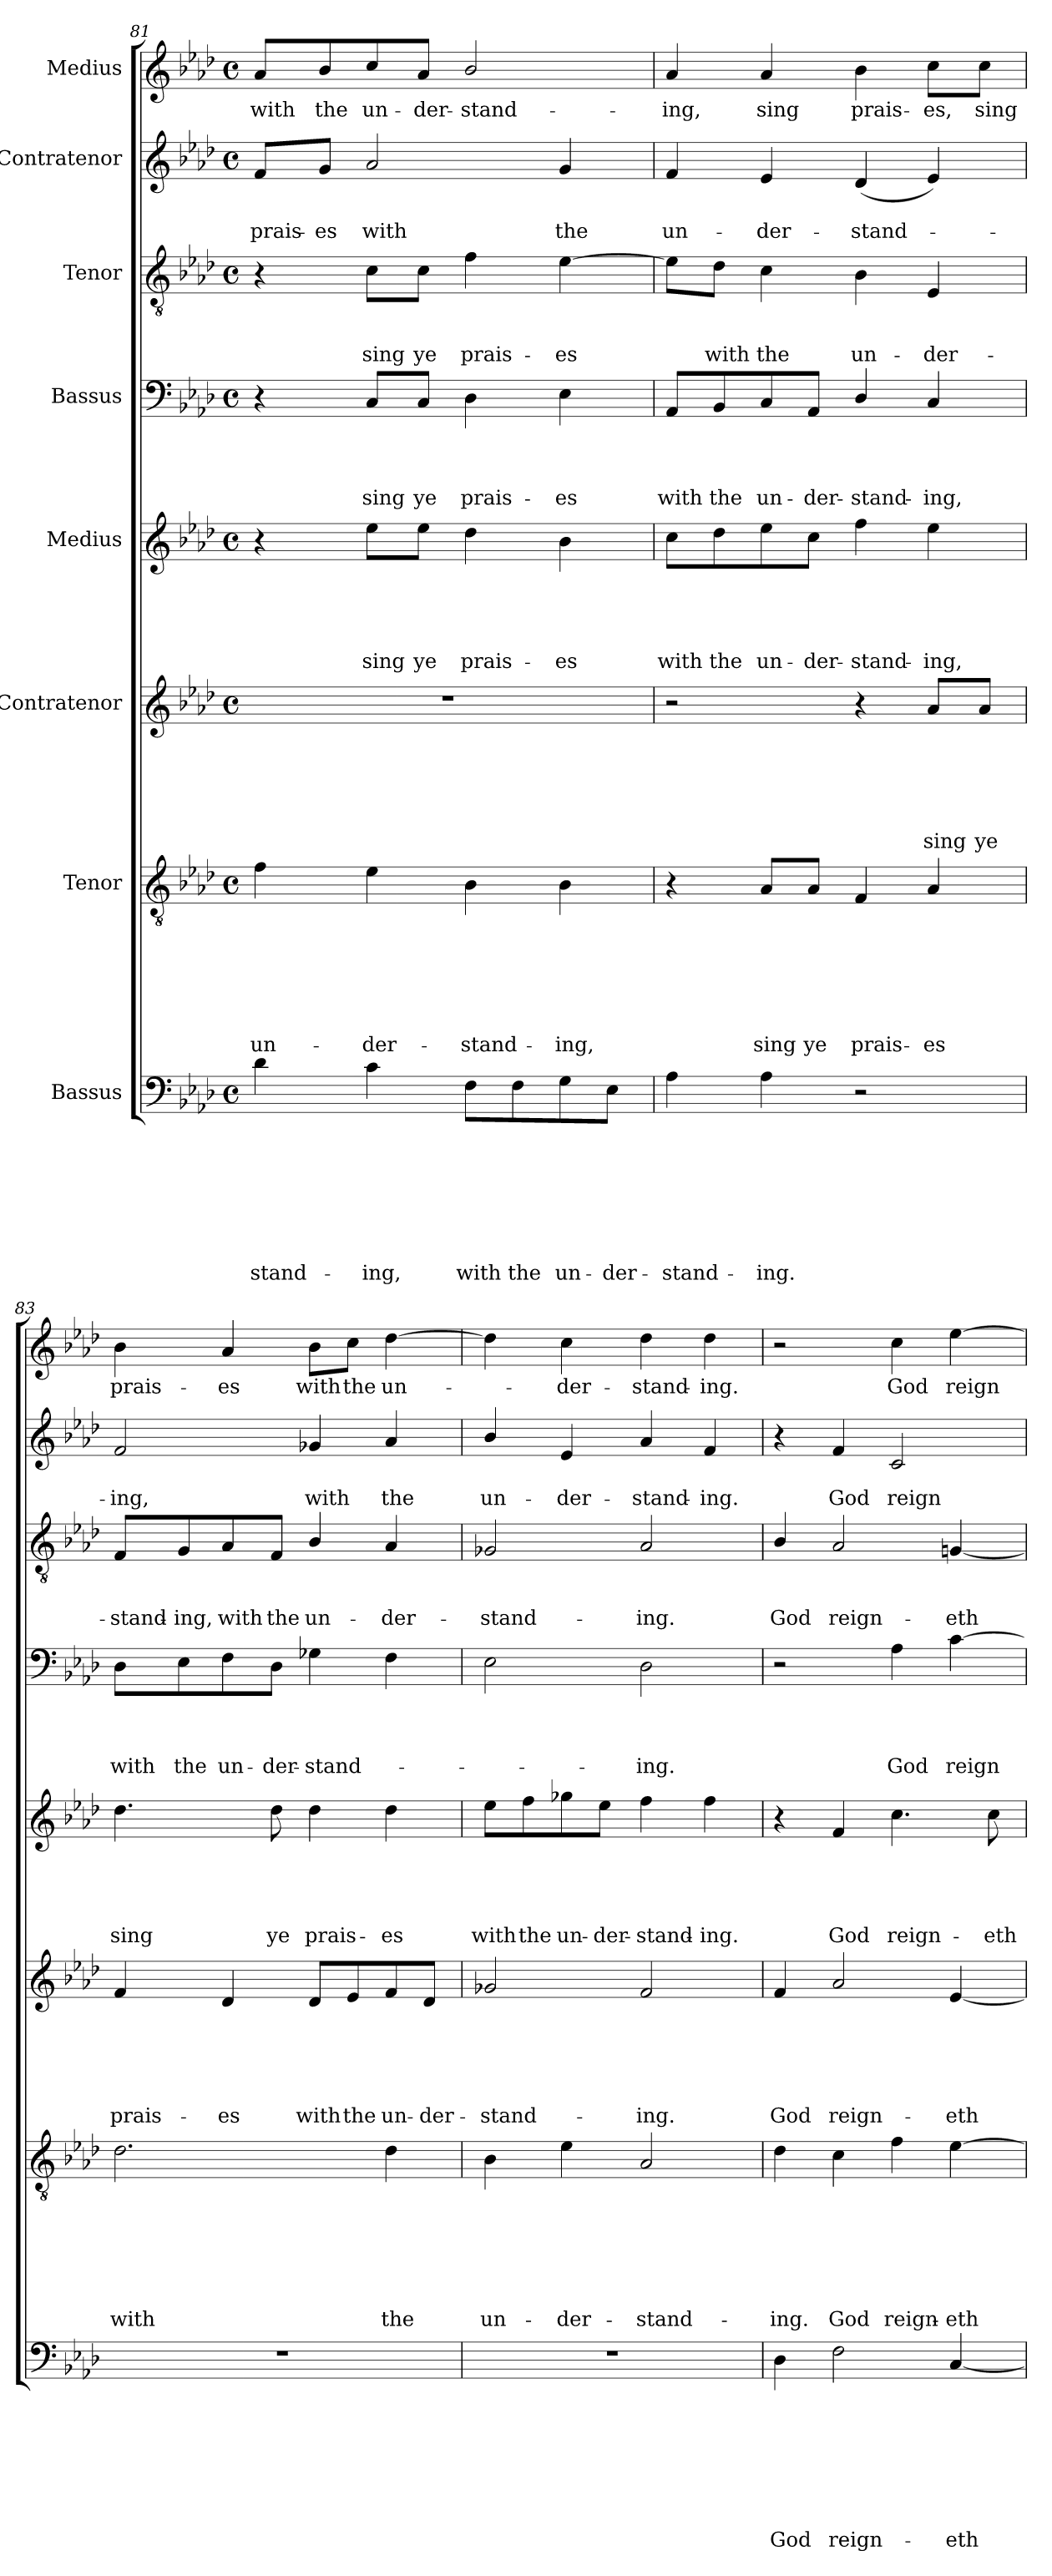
**kern	**text	**text	**text	**text	**text	**text	**text	**text	**kern	**text	**text	**text	**text	**text	**text	**text	**kern	**text	**text	**text	**text	**text	**text	**kern	**text	**text	**text	**text	**text	**kern	**text	**text	**text	**text	**kern	**text	**text	**text	**kern	**text	**text	**kern	**text
*part8	*part8	*part8	*part8	*part8	*part8	*part8	*part8	*part8	*part7	*part7	*part7	*part7	*part7	*part7	*part7	*part7	*part6	*part6	*part6	*part6	*part6	*part6	*part6	*part5	*part5	*part5	*part5	*part5	*part5	*part4	*part4	*part4	*part4	*part4	*part3	*part3	*part3	*part3	*part2	*part2	*part2	*part1	*part1
*staff8	*staff8	*staff8	*staff8	*staff8	*staff8	*staff8	*staff8	*staff8	*staff7	*staff7	*staff7	*staff7	*staff7	*staff7	*staff7	*staff7	*staff6	*staff6	*staff6	*staff6	*staff6	*staff6	*staff6	*staff5	*staff5	*staff5	*staff5	*staff5	*staff5	*staff4	*staff4	*staff4	*staff4	*staff4	*staff3	*staff3	*staff3	*staff3	*staff2	*staff2	*staff2	*staff1	*staff1
*I"Bassus	*	*	*	*	*	*	*	*	*I"Tenor	*	*	*	*	*	*	*	*I"Contratenor	*	*	*	*	*	*	*I"Medius	*	*	*	*	*	*I"Bassus	*	*	*	*	*I"Tenor	*	*	*	*I"Contratenor	*	*	*I"Medius	*
*clefF4	*	*	*	*	*	*	*	*	*clefGv2	*	*	*	*	*	*	*	*clefG2	*	*	*	*	*	*	*clefG2	*	*	*	*	*	*clefF4	*	*	*	*	*clefGv2	*	*	*	*clefG2	*	*	*clefG2	*
*k[b-e-a-d-]	*	*	*	*	*	*	*	*	*k[b-e-a-d-]	*	*	*	*	*	*	*	*k[b-e-a-d-]	*	*	*	*	*	*	*k[b-e-a-d-]	*	*	*	*	*	*k[b-e-a-d-]	*	*	*	*	*k[b-e-a-d-]	*	*	*	*k[b-e-a-d-]	*	*	*k[b-e-a-d-]	*
*A-:	*	*	*	*	*	*	*	*	*A-:	*	*	*	*	*	*	*	*A-:	*	*	*	*	*	*	*A-:	*	*	*	*	*	*A-:	*	*	*	*	*A-:	*	*	*	*A-:	*	*	*A-:	*
*M4/4	*	*	*	*	*	*	*	*	*M4/4	*	*	*	*	*	*	*	*M4/4	*	*	*	*	*	*	*M4/4	*	*	*	*	*	*M4/4	*	*	*	*	*M4/4	*	*	*	*M4/4	*	*	*M4/4	*
*met(c)	*	*	*	*	*	*	*	*	*met(c)	*	*	*	*	*	*	*	*met(c)	*	*	*	*	*	*	*met(c)	*	*	*	*	*	*met(c)	*	*	*	*	*met(c)	*	*	*	*met(c)	*	*	*met(c)	*
=81	=81	=81	=81	=81	=81	=81	=81	=81	=81	=81	=81	=81	=81	=81	=81	=81	=81	=81	=81	=81	=81	=81	=81	=81	=81	=81	=81	=81	=81	=81	=81	=81	=81	=81	=81	=81	=81	=81	=81	=81	=81	=81	=81
!	!	!	!	!	!	!	!	!LO:LY:b	!	!	!	!	!	!	!	!LO:LY:b	!	!	!	!	!	!	!	!	!	!	!	!	!	!	!	!	!	!	!	!	!	!	!	!	!LO:LY:b	!	!LO:LY:b
4d-\	.	.	.	.	.	.	.	-stand-	4f\	.	.	.	.	.	.	un-	1r	.	.	.	.	.	.	4r	.	.	.	.	.	4r	.	.	.	.	4r	.	.	.	8f/L	.	prais-	8a-/L	with
!	!	!	!	!	!	!	!	!	!	!	!	!	!	!	!	!	!	!	!	!	!	!	!	!	!	!	!	!	!	!	!	!	!	!	!	!	!	!	!	!	!LO:LY:b	!	!LO:LY:b
.	.	.	.	.	.	.	.	.	.	.	.	.	.	.	.	.	.	.	.	.	.	.	.	.	.	.	.	.	.	.	.	.	.	.	.	.	.	.	8g/J	.	-es	8b-/	the
!	!	!	!	!	!	!	!	!LO:LY:b	!	!	!	!	!	!	!	!LO:LY:b	!	!	!	!	!	!	!	!	!	!	!	!	!LO:LY:b	!	!	!	!	!LO:LY:b	!	!	!	!LO:LY:b	!	!	!LO:LY:b	!	!LO:LY:b
4c\	.	.	.	.	.	.	.	-ing,	4e-\	.	.	.	.	.	.	-der-	.	.	.	.	.	.	.	8ee-\L	.	.	.	.	sing	8C/L	.	.	.	sing	8c\L	.	.	sing	2a-/	.	with	8cc/	un-
!	!	!	!	!	!	!	!	!	!	!	!	!	!	!	!	!	!	!	!	!	!	!	!	!	!	!	!	!	!LO:LY:b	!	!	!	!	!LO:LY:b	!	!	!	!LO:LY:b	!	!	!	!	!LO:LY:b
.	.	.	.	.	.	.	.	.	.	.	.	.	.	.	.	.	.	.	.	.	.	.	.	8ee-\J	.	.	.	.	ye	8C/J	.	.	.	ye	8c\J	.	.	ye	.	.	.	8a-/J	-der-
!	!	!	!	!	!	!	!	!LO:LY:b	!	!	!	!	!	!	!	!LO:LY:b	!	!	!	!	!	!	!	!	!	!	!	!	!LO:LY:b	!	!	!	!	!LO:LY:b	!	!	!	!LO:LY:b	!	!	!	!	!LO:LY:b
8F\L	.	.	.	.	.	.	.	with	4B-\	.	.	.	.	.	.	-stand-	.	.	.	.	.	.	.	4dd-\	.	.	.	.	prais-	4D-\	.	.	.	prais-	4f\	.	.	prais-	.	.	.	2b-/	-stand-
!	!	!	!	!	!	!	!	!LO:LY:b	!	!	!	!	!	!	!	!	!	!	!	!	!	!	!	!	!	!	!	!	!	!	!	!	!	!	!	!	!	!	!	!	!	!	!
8F\	.	.	.	.	.	.	.	the	.	.	.	.	.	.	.	.	.	.	.	.	.	.	.	.	.	.	.	.	.	.	.	.	.	.	.	.	.	.	.	.	.	.	.
!	!	!	!	!	!	!	!	!LO:LY:b	!	!	!	!	!	!	!	!LO:LY:b	!	!	!	!	!	!	!	!	!	!	!	!	!LO:LY:b	!	!	!	!	!LO:LY:b	!	!	!	!LO:LY:b	!	!	!LO:LY:b	!	!
8G\	.	.	.	.	.	.	.	un-	4B-\	.	.	.	.	.	.	-ing,	.	.	.	.	.	.	.	4b-\	.	.	.	.	-es	4E-\	.	.	.	-es	[<4e-\	.	.	-es	4g/	.	the	.	.
!	!	!	!	!	!	!	!	!LO:LY:b	!	!	!	!	!	!	!	!	!	!	!	!	!	!	!	!	!	!	!	!	!	!	!	!	!	!	!	!	!	!	!	!	!	!	!
8E-\J	.	.	.	.	.	.	.	-der-	.	.	.	.	.	.	.	.	.	.	.	.	.	.	.	.	.	.	.	.	.	.	.	.	.	.	.	.	.	.	.	.	.	.	.
!!LO:LB:g=z
=82	=82	=82	=82	=82	=82	=82	=82	=82	=82	=82	=82	=82	=82	=82	=82	=82	=82	=82	=82	=82	=82	=82	=82	=82	=82	=82	=82	=82	=82	=82	=82	=82	=82	=82	=82	=82	=82	=82	=82	=82	=82	=82	=82
!	!	!	!	!	!	!	!	!LO:LY:b	!	!	!	!	!	!	!	!	!	!	!	!	!	!	!	!	!	!	!	!	!LO:LY:b	!	!	!	!	!LO:LY:b	!	!	!	!	!	!	!LO:LY:b	!	!LO:LY:b
4A-\	.	.	.	.	.	.	.	-stand-	4r	.	.	.	.	.	.	.	2r	.	.	.	.	.	.	8cc\L	.	.	.	.	with	8AA-/L	.	.	.	with	8e-\L]	.	.	.	4f/	.	un-	4a-/	-ing,
!	!	!	!	!	!	!	!	!	!	!	!	!	!	!	!	!	!	!	!	!	!	!	!	!	!	!	!	!	!LO:LY:b	!	!	!	!	!LO:LY:b	!	!	!	!LO:LY:b	!	!	!	!	!
.	.	.	.	.	.	.	.	.	.	.	.	.	.	.	.	.	.	.	.	.	.	.	.	8dd-\	.	.	.	.	the	8BB-/	.	.	.	the	8d-\J	.	.	with	.	.	.	.	.
!	!	!	!	!	!	!	!	!LO:LY:b	!	!	!	!	!	!	!	!LO:LY:b	!	!	!	!	!	!	!	!	!	!	!	!	!LO:LY:b	!	!	!	!	!LO:LY:b	!	!	!	!LO:LY:b	!	!	!LO:LY:b	!	!LO:LY:b
4A-\	.	.	.	.	.	.	.	-ing.	8A-/L	.	.	.	.	.	.	sing	.	.	.	.	.	.	.	8ee-\	.	.	.	.	un-	8C/	.	.	.	un-	4c\	.	.	the	4e-/	.	-der-	4a-/	sing
!	!	!	!	!	!	!	!	!	!	!	!	!	!	!	!	!LO:LY:b	!	!	!	!	!	!	!	!	!	!	!	!	!LO:LY:b	!	!	!	!	!LO:LY:b	!	!	!	!	!	!	!	!	!
.	.	.	.	.	.	.	.	.	8A-/J	.	.	.	.	.	.	ye	.	.	.	.	.	.	.	8cc\J	.	.	.	.	-der-	8AA-/J	.	.	.	-der-	.	.	.	.	.	.	.	.	.
!	!	!	!	!	!	!	!	!	!	!	!	!	!	!	!	!LO:LY:b	!	!	!	!	!	!	!	!	!	!	!	!	!LO:LY:b	!	!	!	!	!LO:LY:b	!	!	!	!LO:LY:b	!	!	!LO:LY:b	!	!LO:LY:b
2r	.	.	.	.	.	.	.	.	4F/	.	.	.	.	.	.	prais-	4r	.	.	.	.	.	.	4ff\	.	.	.	.	-stand-	4D-/	.	.	.	-stand-	4B-\	.	.	un-	(<4d-/	.	-stand-	4b-\	prais-
!	!	!	!	!	!	!	!	!	!	!	!	!	!	!	!	!LO:LY:b	!	!	!	!	!	!	!LO:LY:b	!	!	!	!	!	!LO:LY:b	!	!	!	!	!LO:LY:b	!	!	!	!LO:LY:b	!	!	!	!	!LO:LY:b
.	.	.	.	.	.	.	.	.	4A-/	.	.	.	.	.	.	-es	8a-/L	.	.	.	.	.	sing	4ee-\	.	.	.	.	-ing,	4C/	.	.	.	-ing,	4E-/	.	.	-der-	4e-/)	.	.	8cc\L	-es,
!	!	!	!	!	!	!	!	!	!	!	!	!	!	!	!	!	!	!	!	!	!	!	!LO:LY:b	!	!	!	!	!	!	!	!	!	!	!	!	!	!	!	!	!	!	!	!LO:LY:b
.	.	.	.	.	.	.	.	.	.	.	.	.	.	.	.	.	8a-/J	.	.	.	.	.	ye	.	.	.	.	.	.	.	.	.	.	.	.	.	.	.	.	.	.	8cc\J	sing
=83	=83	=83	=83	=83	=83	=83	=83	=83	=83	=83	=83	=83	=83	=83	=83	=83	=83	=83	=83	=83	=83	=83	=83	=83	=83	=83	=83	=83	=83	=83	=83	=83	=83	=83	=83	=83	=83	=83	=83	=83	=83	=83	=83
!	!	!	!	!	!	!	!	!	!	!	!	!	!	!	!	!LO:LY:b	!	!	!	!	!	!	!LO:LY:b	!	!	!	!	!	!LO:LY:b	!	!	!	!	!LO:LY:b	!	!	!	!LO:LY:b	!	!	!LO:LY:b	!	!LO:LY:b
1r	.	.	.	.	.	.	.	.	2.d-\	.	.	.	.	.	.	with	4f/	.	.	.	.	.	prais-	4.dd-\	.	.	.	.	sing	8D-\L	.	.	.	with	8F/L	.	.	-stand-	2f/	.	-ing,	4b-\	prais-
!	!	!	!	!	!	!	!	!	!	!	!	!	!	!	!	!	!	!	!	!	!	!	!	!	!	!	!	!	!	!	!	!	!	!LO:LY:b	!	!	!	!LO:LY:b	!	!	!	!	!
.	.	.	.	.	.	.	.	.	.	.	.	.	.	.	.	.	.	.	.	.	.	.	.	.	.	.	.	.	.	8E-\	.	.	.	the	8G/	.	.	-ing,	.	.	.	.	.
!	!	!	!	!	!	!	!	!	!	!	!	!	!	!	!	!	!	!	!	!	!	!	!LO:LY:b	!	!	!	!	!	!	!	!	!	!	!LO:LY:b	!	!	!	!LO:LY:b	!	!	!	!	!LO:LY:b
.	.	.	.	.	.	.	.	.	.	.	.	.	.	.	.	.	4d-/	.	.	.	.	.	-es	.	.	.	.	.	.	8F\	.	.	.	un-	8A-/	.	.	with	.	.	.	4a-/	-es
!	!	!	!	!	!	!	!	!	!	!	!	!	!	!	!	!	!	!	!	!	!	!	!	!	!	!	!	!	!LO:LY:b	!	!	!	!	!LO:LY:b	!	!	!	!LO:LY:b	!	!	!	!	!
.	.	.	.	.	.	.	.	.	.	.	.	.	.	.	.	.	.	.	.	.	.	.	.	8dd-\	.	.	.	.	ye	8D-\J	.	.	.	-der-	8F/J	.	.	the	.	.	.	.	.
!	!	!	!	!	!	!	!	!	!	!	!	!	!	!	!	!	!	!	!	!	!	!	!LO:LY:b	!	!	!	!	!	!LO:LY:b	!	!	!	!	!LO:LY:b	!	!	!	!LO:LY:b	!	!	!LO:LY:b	!	!LO:LY:b
.	.	.	.	.	.	.	.	.	.	.	.	.	.	.	.	.	8d-/L	.	.	.	.	.	with	4dd-\	.	.	.	.	prais-	4G-X\	.	.	.	-stand-	4B-/	.	.	un-	4g-X/	.	with	8b-\L	with
!	!	!	!	!	!	!	!	!	!	!	!	!	!	!	!	!	!	!	!	!	!	!	!LO:LY:b	!	!	!	!	!	!	!	!	!	!	!	!	!	!	!	!	!	!	!	!LO:LY:b
.	.	.	.	.	.	.	.	.	.	.	.	.	.	.	.	.	8e-/	.	.	.	.	.	the	.	.	.	.	.	.	.	.	.	.	.	.	.	.	.	.	.	.	8cc\J	the
!	!	!	!	!	!	!	!	!	!	!	!	!	!	!	!	!LO:LY:b	!	!	!	!	!	!	!LO:LY:b	!	!	!	!	!	!LO:LY:b	!	!	!	!	!	!	!	!	!LO:LY:b	!	!	!LO:LY:b	!	!LO:LY:b
.	.	.	.	.	.	.	.	.	4d-\	.	.	.	.	.	.	the	8f/	.	.	.	.	.	un-	4dd-\	.	.	.	.	-es	4F\	.	.	.	.	4A-/	.	.	-der-	4a-/	.	the	[>4dd-\	un-
!	!	!	!	!	!	!	!	!	!	!	!	!	!	!	!	!	!	!	!	!	!	!	!LO:LY:b	!	!	!	!	!	!	!	!	!	!	!	!	!	!	!	!	!	!	!	!
.	.	.	.	.	.	.	.	.	.	.	.	.	.	.	.	.	8d-/J	.	.	.	.	.	-der-	.	.	.	.	.	.	.	.	.	.	.	.	.	.	.	.	.	.	.	.
=84	=84	=84	=84	=84	=84	=84	=84	=84	=84	=84	=84	=84	=84	=84	=84	=84	=84	=84	=84	=84	=84	=84	=84	=84	=84	=84	=84	=84	=84	=84	=84	=84	=84	=84	=84	=84	=84	=84	=84	=84	=84	=84	=84
!	!	!	!	!	!	!	!	!	!	!	!	!	!	!	!	!LO:LY:b	!	!	!	!	!	!	!LO:LY:b	!	!	!	!	!	!LO:LY:b	!	!	!	!	!	!	!	!	!LO:LY:b	!	!	!LO:LY:b	!	!
1r	.	.	.	.	.	.	.	.	4B-\	.	.	.	.	.	.	un-	2g-X/	.	.	.	.	.	-stand-	8ee-\L	.	.	.	.	with	2E-\	.	.	.	.	2G-X/	.	.	-stand-	4b-/	.	un-	4dd-\]	.
!	!	!	!	!	!	!	!	!	!	!	!	!	!	!	!	!	!	!	!	!	!	!	!	!	!	!	!	!	!LO:LY:b	!	!	!	!	!	!	!	!	!	!	!	!	!	!
.	.	.	.	.	.	.	.	.	.	.	.	.	.	.	.	.	.	.	.	.	.	.	.	8ff\	.	.	.	.	the	.	.	.	.	.	.	.	.	.	.	.	.	.	.
!	!	!	!	!	!	!	!	!	!	!	!	!	!	!	!	!LO:LY:b	!	!	!	!	!	!	!	!	!	!	!	!	!LO:LY:b	!	!	!	!	!	!	!	!	!	!	!	!LO:LY:b	!	!LO:LY:b
.	.	.	.	.	.	.	.	.	4e-\	.	.	.	.	.	.	-der-	.	.	.	.	.	.	.	8gg-X\	.	.	.	.	un-	.	.	.	.	.	.	.	.	.	4e-/	.	-der-	4cc\	-der-
!	!	!	!	!	!	!	!	!	!	!	!	!	!	!	!	!	!	!	!	!	!	!	!	!	!	!	!	!	!LO:LY:b	!	!	!	!	!	!	!	!	!	!	!	!	!	!
.	.	.	.	.	.	.	.	.	.	.	.	.	.	.	.	.	.	.	.	.	.	.	.	8ee-\J	.	.	.	.	-der-	.	.	.	.	.	.	.	.	.	.	.	.	.	.
!	!	!	!	!	!	!	!	!	!	!	!	!	!	!	!	!LO:LY:b	!	!	!	!	!	!	!LO:LY:b	!	!	!	!	!	!LO:LY:b	!	!	!	!	!LO:LY:b	!	!	!	!LO:LY:b	!	!	!LO:LY:b	!	!LO:LY:b
.	.	.	.	.	.	.	.	.	2A-/	.	.	.	.	.	.	-stand-	2f/	.	.	.	.	.	-ing.	4ff\	.	.	.	.	-stand-	2D-\	.	.	.	-ing.	2A-/	.	.	-ing.	4a-/	.	-stand-	4dd-\	-stand-
!	!	!	!	!	!	!	!	!	!	!	!	!	!	!	!	!	!	!	!	!	!	!	!	!	!	!	!	!	!LO:LY:b	!	!	!	!	!	!	!	!	!	!	!	!LO:LY:b	!	!LO:LY:b
.	.	.	.	.	.	.	.	.	.	.	.	.	.	.	.	.	.	.	.	.	.	.	.	4ff\	.	.	.	.	-ing.	.	.	.	.	.	.	.	.	.	4f/	.	-ing.	4dd-\	-ing.
!!LO:PB:g=z
=85	=85	=85	=85	=85	=85	=85	=85	=85	=85	=85	=85	=85	=85	=85	=85	=85	=85	=85	=85	=85	=85	=85	=85	=85	=85	=85	=85	=85	=85	=85	=85	=85	=85	=85	=85	=85	=85	=85	=85	=85	=85	=85	=85
!	!	!	!	!	!	!	!	!LO:LY:b	!	!	!	!	!	!	!	!LO:LY:b	!	!	!	!	!	!	!LO:LY:b	!	!	!	!	!	!	!	!	!	!	!	!	!	!	!LO:LY:b	!	!	!	!	!
4D-\	.	.	.	.	.	.	.	God	4d-\	.	.	.	.	.	.	-ing.	4f/	.	.	.	.	.	God	4r	.	.	.	.	.	2r	.	.	.	.	4B-/	.	.	God	4r	.	.	2r	.
!	!	!	!	!	!	!	!	!LO:LY:b	!	!	!	!	!	!	!	!LO:LY:b	!	!	!	!	!	!	!LO:LY:b	!	!	!	!	!	!LO:LY:b	!	!	!	!	!	!	!	!	!LO:LY:b	!	!	!LO:LY:b	!	!
2F\	.	.	.	.	.	.	.	reign-	4c\	.	.	.	.	.	.	God	2a-/	.	.	.	.	.	reign-	4f/	.	.	.	.	God	.	.	.	.	.	2A-/	.	.	reign-	4f/	.	God	.	.
!	!	!	!	!	!	!	!	!	!	!	!	!	!	!	!	!LO:LY:b	!	!	!	!	!	!	!	!	!	!	!	!	!LO:LY:b	!	!	!	!	!LO:LY:b	!	!	!	!	!	!	!LO:LY:b	!	!LO:LY:b
.	.	.	.	.	.	.	.	.	4f\	.	.	.	.	.	.	reign-	.	.	.	.	.	.	.	4.cc\	.	.	.	.	reign-	4A-\	.	.	.	God	.	.	.	.	2c/	.	reign-	4cc\	God
!	!	!	!	!	!	!	!	!LO:LY:b	!	!	!	!	!	!	!	!LO:LY:b	!	!	!	!	!	!	!LO:LY:b	!	!	!	!	!	!	!	!	!	!	!LO:LY:b	!	!	!	!LO:LY:b	!	!	!	!	!LO:LY:b
[<4C/	.	.	.	.	.	.	.	-eth	[>4e-\	.	.	.	.	.	.	-eth	[<4e-/	.	.	.	.	.	-eth	.	.	.	.	.	.	[>4c\	.	.	.	reign-	[<4Gn/	.	.	-eth	.	.	.	[>4ee-\	reign-
!	!	!	!	!	!	!	!	!	!	!	!	!	!	!	!	!	!	!	!	!	!	!	!	!	!	!	!	!	!LO:LY:b	!	!	!	!	!	!	!	!	!	!	!	!	!	!
.	.	.	.	.	.	.	.	.	.	.	.	.	.	.	.	.	.	.	.	.	.	.	.	8cc\	.	.	.	.	-eth	.	.	.	.	.	.	.	.	.	.	.	.	.	.
=	=	=	=	=	=	=	=	=	=	=	=	=	=	=	=	=	=	=	=	=	=	=	=	=	=	=	=	=	=	=	=	=	=	=	=	=	=	=	=	=	=	=	=
*-	*-	*-	*-	*-	*-	*-	*-	*-	*-	*-	*-	*-	*-	*-	*-	*-	*-	*-	*-	*-	*-	*-	*-	*-	*-	*-	*-	*-	*-	*-	*-	*-	*-	*-	*-	*-	*-	*-	*-	*-	*-	*-	*-
